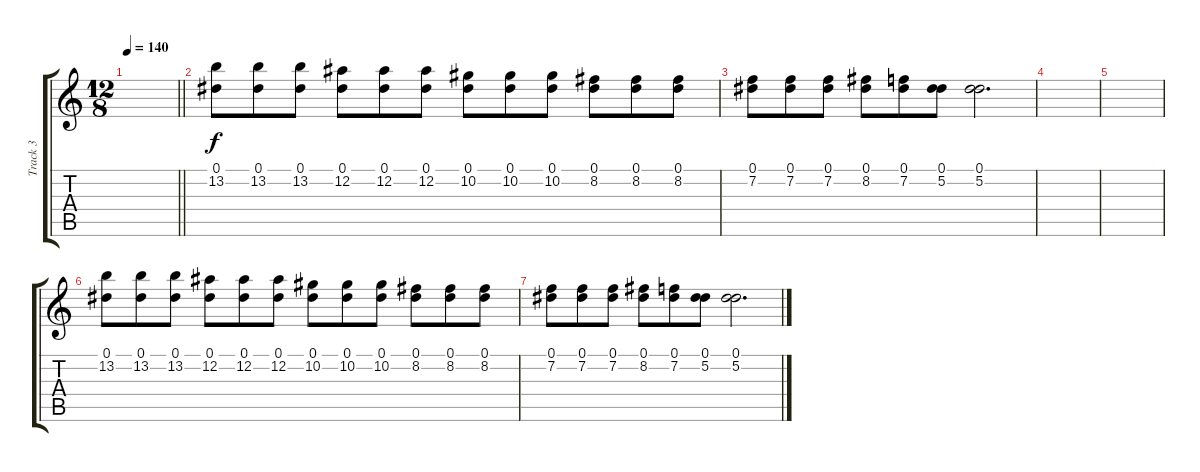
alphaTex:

\track ("Track 3" "Track 3") {instrument electricguitarclean}
\staff {score tabs}
\tuning (Eb4 Bb3 Gb3 Db3 Ab2 Eb2) {hide}
\ts (12 8)
\tempo 140
\clef g2
\barLineRight lightlight
\ks c
|
(0.1 13.2).8{instrument distortionguitar} (0.1 13.2).8 (0.1 13.2).8 (0.1 12.2).8 (0.1 12.2).8 (0.1 12.2).8 (0.1 10.2).8 (0.1 10.2).8 (0.1 10.2).8 (0.1 8.2).8 (0.1 8.2).8 (0.1 8.2).8 |
(0.1 7.2).8 (0.1 7.2).8 (0.1 7.2).8 (0.1 8.2).8 (0.1 7.2).8 (0.1 5.2).8 (0.1 5.2).2{d} |
|
|
(0.1 13.2).8 (0.1 13.2).8 (0.1 13.2).8 (0.1 12.2).8 (0.1 12.2).8 (0.1 12.2).8 (0.1 10.2).8 (0.1 10.2).8 (0.1 10.2).8 (0.1 8.2).8 (0.1 8.2).8 (0.1 8.2).8 |
(0.1 7.2).8 (0.1 7.2).8 (0.1 7.2).8 (0.1 8.2).8 (0.1 7.2).8 (0.1 5.2).8 (0.1 5.2).2{d}
